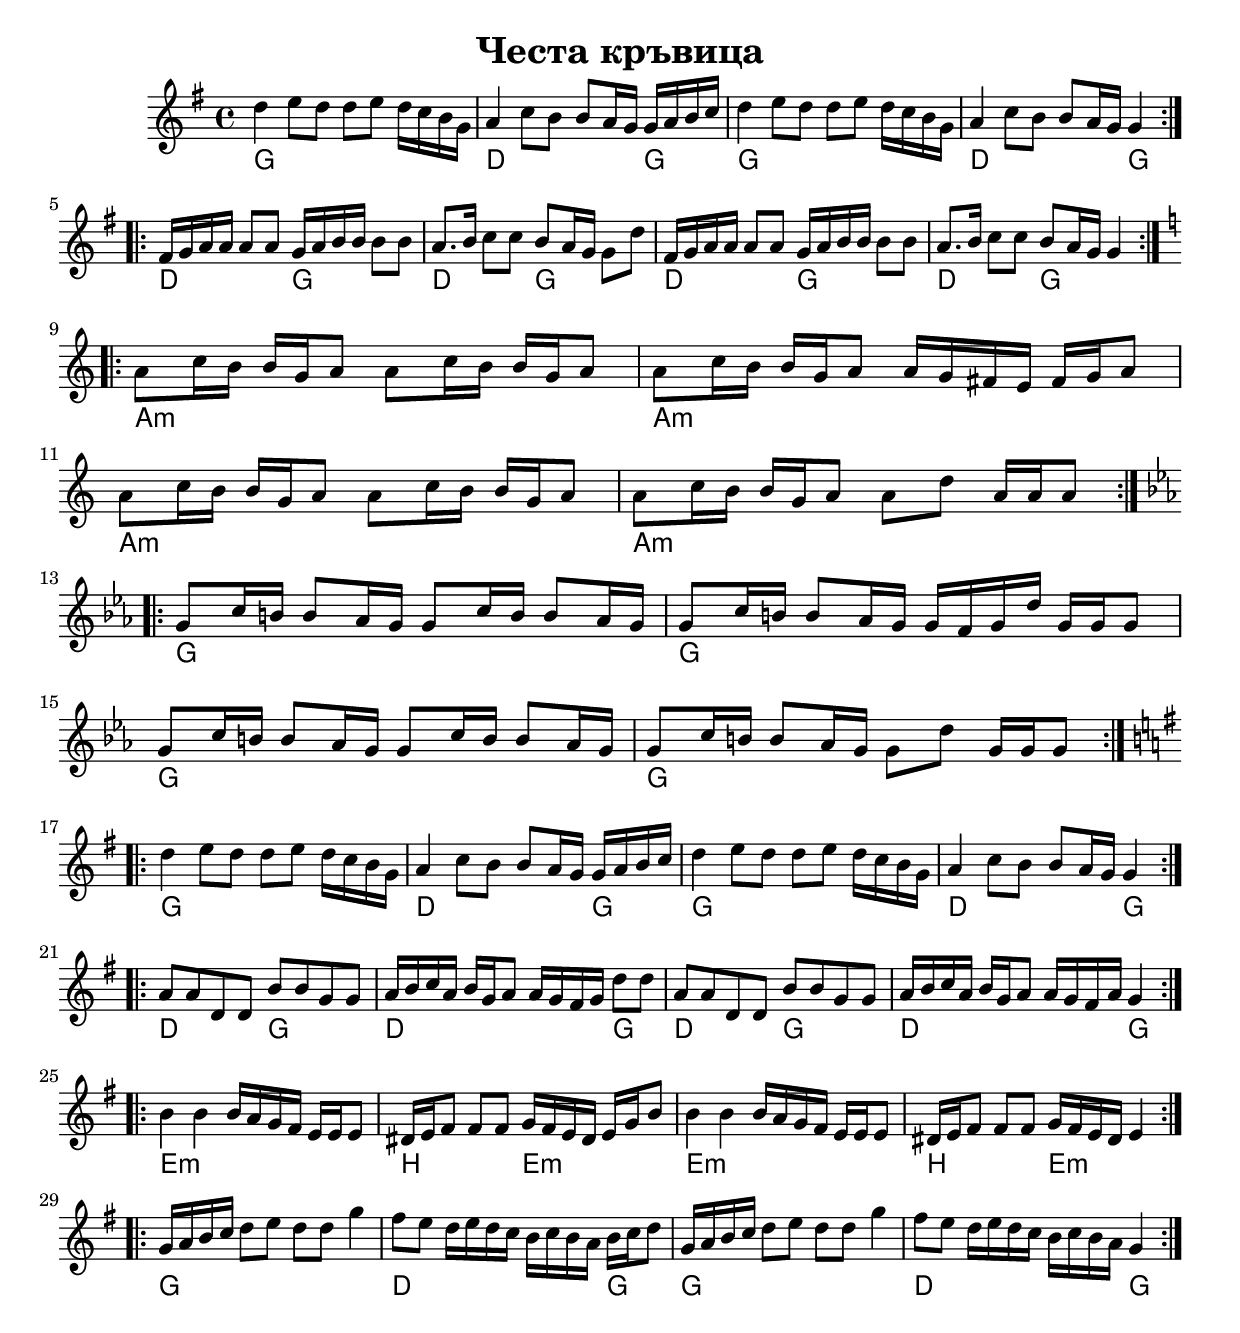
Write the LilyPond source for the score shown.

\version "2.12.2"
\include "deutsch.ly"

czestaKrywicaMelodyI = \relative c'' {
  d4 e8 d d e d16 c h g |
  a4 c8 h h a16 g  g a h c |

  d4 e8 d d e d16 c h g |
  a4 c8 h h a16 g g4 |
}
czestaKrywicaChordsI = \chordmode {
  g1 |
  d2. g4 |
  g1 |
  d2. g4 |
}

czestaKrywicaMelodyII = \relative c' {
 fis16 g a a a8 a  g16 a h h h8 h |
 a8. h16  c8 c h a16 g  g8 d' |

 fis,16 g a a a8 a  g16 a h h h8 h |
 a8. h16  c8 c h a16 g g4 |
}
czestaKrywicaChordsII = \chordmode {
  d2 g |
  d2 g |
  d2 g |
  d2 g |
}

czestaKrywicaMelodyIII = \relative c'' {
  a8 c16 h  h g a8  a8 c16 h  h g a8 |
  a8 c16 h  h g a8  a16 g fis e fis g a8 |

  a8 c16 h  h g a8  a8 c16 h  h g a8 |
  a8 c16 h  h g a8  a8 d  a16 a a8 |
}
czestaKrywicaChordsIII = \chordmode {
  a1:m |
  a1:m |
  a1:m |
  a1:m |
}

czestaKrywicaMelodyIV = \relative c'' {
  g8 c16 h  h8 as16 g g8 c16 h  h8 as16 g |
  g8 c16 h  h8 as16 g   g f g d' g, g  g8 |

  g8 c16 h  h8 as16 g g8 c16 h  h8 as16 g |
  g8 c16 h  h8 as16 g   g8 d' g,16 g g8 |
}
czestaKrywicaChordsIV = \chordmode {
  g1 |
  g1 |
  g1 |
  g1 |
}

czestaKrywicaMelodyV = \relative c'' {
  g16 a h c  d8 e  d d  g4 |
  fis8 e  d16 e d c  h c h a  h c d8 |

  g,16 a h c  d8 e  d d  g4 |
  fis8 e  d16 e d c  h c h a  g4 |
}
czestaKrywicaChordsV = \chordmode {
  g1 |
  d2. g4 |
  g1 |
  d2. g4 |
}

czestaKrywicaMelodyVI = \relative c'' {
  a8 a d, d h' h g g |
  a16 h c a  h g a8  a16 g fis g  d'8 d |

  a8 a d, d h' h g g |
  a16 h c a  h g a8  a16 g fis a  g4 |
}
czestaKrywicaChordsVI = \chordmode {
  d2 g |
  d2. g4 |
  d2 g |
  d2. g4 |
}

czestaKrywicaMelodyVII = \relative c'' {
  h4 h  h16 a g fis  e e e8 |
  dis16 e fis8  fis fis  g16 fis e dis  e g h8 |

  h4 h  h16 a g fis  e e e8 |
  dis16 e fis8  fis fis  g16 fis e dis  e4 |
}
czestaKrywicaChordsVII = \chordmode {
  e1:m |
  h2 e2:m |
  e1:m |
  h2 e2:m |
}

czestaKrywicaMelody = {
  \time 4/4
  \key g \major

  \repeat volta 2 { \czestaKrywicaMelodyI }
  \break
  \repeat volta 2 { \czestaKrywicaMelodyII }
  \break
  \key a \minor
  \repeat volta 2 { \czestaKrywicaMelodyIII }
  \break
  \key c \minor
  \repeat volta 2 { \czestaKrywicaMelodyIV }
  \break
  \key g \major
  \repeat volta 2 { \czestaKrywicaMelodyI }
  \break
  \repeat volta 2 { \czestaKrywicaMelodyVI }
  \break
  \repeat volta 2 { \czestaKrywicaMelodyVII }
  \break
  \repeat volta 2 { \czestaKrywicaMelodyV }
}
czestaKrywicaChords = {
  \germanChords

  \czestaKrywicaChordsI
  \czestaKrywicaChordsII
  \czestaKrywicaChordsIII
  \czestaKrywicaChordsIV
  \czestaKrywicaChordsI
  \czestaKrywicaChordsVI
  \czestaKrywicaChordsVII
  \czestaKrywicaChordsV
}

\header {
  title = "Честа кръвица"
}
\score {
  <<
    \new Staff \czestaKrywicaMelody
    \new ChordNames \czestaKrywicaChords
  >>
}

